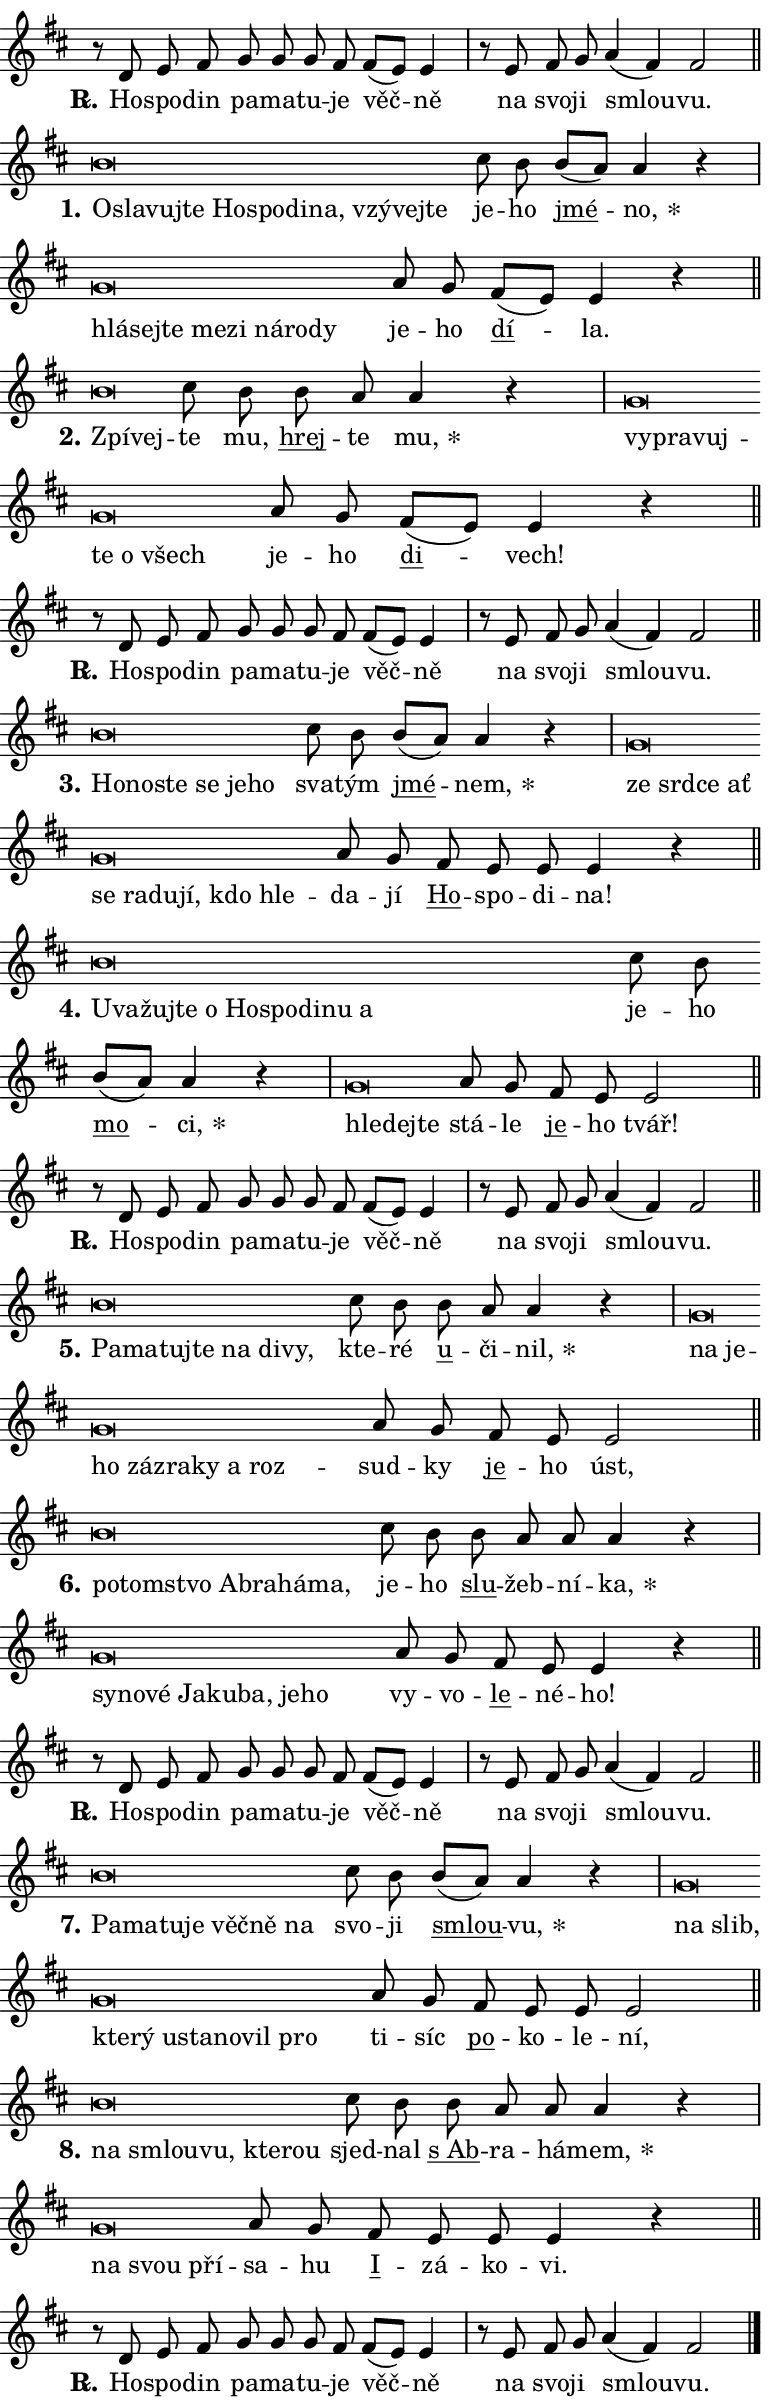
\version "2.24.0"
\header { tagline = "" }
\paper {
  indent = 0\cm
  top-margin = 0\cm
  right-margin = 0.13\cm % to fit lyric hyphens
  bottom-margin = 0\cm
  left-margin = 0\cm
  paper-width = 13\cm
  page-breaking = #ly:one-page-breaking
  system-system-spacing.basic-distance = #11
  score-system-spacing.basic-distance = #11
  ragged-last = ##f
}


%% Author: Thomas Morley
%% https://lists.gnu.org/archive/html/lilypond-user/2020-05/msg00002.html
#(define (line-position grob)
"Returns position of @var[grob} in current system:
   @code{'start}, if at first time-step
   @code{'end}, if at last time-step
   @code{'middle} otherwise
"
  (let* ((col (ly:item-get-column grob))
         (ln (ly:grob-object col 'left-neighbor))
         (rn (ly:grob-object col 'right-neighbor))
         (col-to-check-left (if (ly:grob? ln) ln col))
         (col-to-check-right (if (ly:grob? rn) rn col))
         (break-dir-left
           (and
             (ly:grob-property col-to-check-left 'non-musical #f)
             (ly:item-break-dir col-to-check-left)))
         (break-dir-right
           (and
             (ly:grob-property col-to-check-right 'non-musical #f)
             (ly:item-break-dir col-to-check-right))))
        (cond ((eqv? 1 break-dir-left) 'start)
              ((eqv? -1 break-dir-right) 'end)
              (else 'middle))))

#(define (tranparent-at-line-position vctor)
  (lambda (grob)
  "Relying on @code{line-position} select the relevant enry from @var{vctor}.
Used to determine transparency,"
    (case (line-position grob)
      ((end) (not (vector-ref vctor 0)))
      ((middle) (not (vector-ref vctor 1)))
      ((start) (not (vector-ref vctor 2))))))

noteHeadBreakVisibility =
#(define-music-function (break-visibility)(vector?)
"Makes @code{NoteHead}s transparent relying on @var{break-visibility}"
#{
  \override NoteHead.transparent =
    #(tranparent-at-line-position break-visibility)
#})

#(define delete-ledgers-for-transparent-note-heads
  (lambda (grob)
    "Reads whether a @code{NoteHead} is transparent.
If so this @code{NoteHead} is removed from @code{'note-heads} from
@var{grob}, which is supposed to be @code{LedgerLineSpanner}.
As a result ledgers are not printed for this @code{NoteHead}"
    (let* ((nhds-array (ly:grob-object grob 'note-heads))
           (nhds-list
             (if (ly:grob-array? nhds-array)
                 (ly:grob-array->list nhds-array)
                 '()))
           ;; Relies on the transparent-property being done before
           ;; Staff.LedgerLineSpanner.after-line-breaking is executed.
           ;; This is fragile ...
           (to-keep
             (remove
               (lambda (nhd)
                 (ly:grob-property nhd 'transparent #f))
               nhds-list)))
      ;; TODO find a better method to iterate over grob-arrays, similiar
      ;; to filter/remove etc for lists
      ;; For now rebuilt from scratch
      (set! (ly:grob-object grob 'note-heads)  '())
      (for-each
        (lambda (nhd)
          (ly:pointer-group-interface::add-grob grob 'note-heads nhd))
        to-keep))))

squashNotes = {
  \override NoteHead.X-extent = #'(-0.2 . 0.2)
  \override NoteHead.Y-extent = #'(-0.75 . 0)
  \override NoteHead.stencil =
    #(lambda (grob)
       (let ((pos (ly:grob-property grob 'staff-position)))
         (begin
           (if (< pos -7) (display "ERROR: Lower brevis then expected\n") (display ""))
           (if (<= pos -6) ly:text-interface::print ly:note-head::print))))
}
unSquashNotes = {
  \revert NoteHead.X-extent
  \revert NoteHead.Y-extent
  \revert NoteHead.stencil
}

hideNotes = \noteHeadBreakVisibility #begin-of-line-visible
unHideNotes = \noteHeadBreakVisibility #all-visible

% work-around for resetting accidentals
% https://lilypond.org/doc/v2.23/Documentation/notation/displaying-rhythms#unmetered-music
cadenzaMeasure = {
  \cadenzaOff
  \partial 1024 s1024
  \cadenzaOn
}

#(define-markup-command (accent layout props text) (markup?)
  "Underline accented syllable"
  (interpret-markup layout props
    #{\markup \override #'(offset . 4.3) \underline { #text }#}))

responsum = \markup \concat {
  "R" \hspace #-1.05 \path #0.1 #'((moveto 0 0.07) (lineto 0.9 0.8)) \hspace #0.05 "."
}

spaceSize = #0.6828661417322834 % exact space size for TeX Gyre Schola

\layout {
  \context {
    \Staff
    \remove "Time_signature_engraver"
    \override LedgerLineSpanner.after-line-breaking = #delete-ledgers-for-transparent-note-heads
  }
  \context {
    \Lyrics {
      \override LyricSpace.minimum-distance = \spaceSize
      \override LyricText.font-name = #"TeX Gyre Schola"
      \override LyricText.font-size = 1
      \override StanzaNumber.font-name = #"TeX Gyre Schola Bold"
      \override StanzaNumber.font-size = 1
    }
  }
  \context {
    \Score 
    \override NoteHead.text =
      #(lambda (grob) 
        (let ((pos (ly:grob-property grob 'staff-position)))
          #{\markup {
            \combine
              \halign #-0.55 \raise #(if (= pos -6) 0 0.5) \override #'(thickness . 2) \draw-line #'(3.2 . 0)
              \musicglyph "noteheads.sM1"
          }#}))
  }
}

% magnetic-lyrics.ily
%
%   written by
%     Jean Abou Samra <jean@abou-samra.fr>
%     Werner Lemberg <wl@gnu.org>
%
%   adapted by
%     Jiri Hon <jiri.hon@gmail.com>
%
% Version 2022-Apr-15

% https://www.mail-archive.com/lilypond-user@gnu.org/msg149350.html

#(define (Left_hyphen_pointer_engraver context)
   "Collect syllable-hyphen-syllable occurrences in lyrics and store
them in properties.  This engraver only looks to the left.  For
example, if the lyrics input is @code{foo -- bar}, it does the
following.

@itemize @bullet
@item
Set the @code{text} property of the @code{LyricHyphen} grob between
@q{foo} and @q{bar} to @code{foo}.

@item
Set the @code{left-hyphen} property of the @code{LyricText} grob with
text @q{foo} to the @code{LyricHyphen} grob between @q{foo} and
@q{bar}.
@end itemize

Use this auxiliary engraver in combination with the
@code{lyric-@/text::@/apply-@/magnetic-@/offset!} hook."
   (let ((hyphen #f)
         (text #f))
     (make-engraver
      (acknowledgers
       ((lyric-syllable-interface engraver grob source-engraver)
        (set! text grob)))
      (end-acknowledgers
       ((lyric-hyphen-interface engraver grob source-engraver)
        ;(when (not (grob::has-interface grob 'lyric-space-interface))
          (set! hyphen grob)));)
      ((stop-translation-timestep engraver)
       (when (and text hyphen)
         (ly:grob-set-object! text 'left-hyphen hyphen))
       (set! text #f)
       (set! hyphen #f)))))

#(define (lyric-text::apply-magnetic-offset! grob)
   "If the space between two syllables is less than the value in
property @code{LyricText@/.details@/.squash-threshold}, move the right
syllable to the left so that it gets concatenated with the left
syllable.

Use this function as a hook for
@code{LyricText@/.after-@/line-@/breaking} if the
@code{Left_@/hyphen_@/pointer_@/engraver} is active."
   (let ((hyphen (ly:grob-object grob 'left-hyphen #f)))
     (when hyphen
       (let ((left-text (ly:spanner-bound hyphen LEFT)))
         (when (grob::has-interface left-text 'lyric-syllable-interface)
           (let* ((common (ly:grob-common-refpoint grob left-text X))
                  (this-x-ext (ly:grob-extent grob common X))
                  (left-x-ext
                   (begin
                     ;; Trigger magnetism for left-text.
                     (ly:grob-property left-text 'after-line-breaking)
                     (ly:grob-extent left-text common X)))
                  ;; `delta` is the gap width between two syllables.
                  (delta (- (interval-start this-x-ext)
                            (interval-end left-x-ext)))
                  (details (ly:grob-property grob 'details))
                  (threshold (assoc-get 'squash-threshold details 0.2)))
             (when (< delta threshold)
               (let* (;; We have to manipulate the input text so that
                      ;; ligatures crossing syllable boundaries are not
                      ;; disabled.  For languages based on the Latin
                      ;; script this is essentially a beautification.
                      ;; However, for non-Western scripts it can be a
                      ;; necessity.
                      (lt (ly:grob-property left-text 'text))
                      (rt (ly:grob-property grob 'text))
                      (is-space (grob::has-interface hyphen 'lyric-space-interface))
                      (space (if is-space " " ""))
                      (extra-delta (if is-space spaceSize 0))
                      ;; Append new syllable.
                      (ltrt-space (if (and (string? lt) (string? rt))
                                (string-append lt space rt)
                                (make-concat-markup (list lt space rt))))
                      ;; Right-align `ltrt` to the right side.
                      (ltrt-space-markup (grob-interpret-markup
                               grob
                               (make-translate-markup
                                (cons (interval-length this-x-ext) 0)
                                (make-right-align-markup ltrt-space)))))
                 (begin
                   ;; Don't print `left-text`.
                   (ly:grob-set-property! left-text 'stencil #f)
                   ;; Set text and stencil (which holds all collected
                   ;; syllables so far) and shift it to the left.
                   (ly:grob-set-property! grob 'text ltrt-space)
                   (ly:grob-set-property! grob 'stencil ltrt-space-markup)
                   (ly:grob-translate-axis! grob (- (- delta extra-delta)) X))))))))))


#(define (lyric-hyphen::displace-bounds-first grob)
   ;; Make very sure this callback isn't triggered too early.
   (let ((left (ly:spanner-bound grob LEFT))
         (right (ly:spanner-bound grob RIGHT)))
     (ly:grob-property left 'after-line-breaking)
     (ly:grob-property right 'after-line-breaking)
     (ly:lyric-hyphen::print grob)))

squashThreshold = #0.4

\layout {
  \context {
    \Lyrics
    \consists #Left_hyphen_pointer_engraver
    \override LyricText.after-line-breaking =
      #lyric-text::apply-magnetic-offset!
    \override LyricHyphen.stencil = #lyric-hyphen::displace-bounds-first
    \override LyricText.details.squash-threshold = \squashThreshold
    \override LyricHyphen.minimum-distance = 0
    \override LyricHyphen.minimum-length = \squashThreshold
  }
}

squashText = \override LyricText.details.squash-threshold = 9999
unSquashText = \override LyricText.details.squash-threshold = \squashThreshold

leftText = \override LyricText.self-alignment-X = #LEFT
unLeftText = \revert LyricText.self-alignment-X

starOffset = #(lambda (grob) 
                (let ((x_offset (ly:self-alignment-interface::aligned-on-x-parent grob)))
                  (if (= x_offset 0) 0 (+ x_offset 1.2))))

star = #(define-music-function (syllable)(string?)
"Append star separator at the end of a syllable"
#{
  \once \override LyricText.X-offset = #starOffset
  \lyricmode { \markup {
    #syllable
    \override #'((font-name . "TeX Gyre Schola Bold")) \hspace #0.2 \lower #0.65 \larger "*"
  } }
#})

starAccent = #(define-music-function (syllable)(string?)
"Append star separator at the end of a syllable and make accent"
#{
  \once \override LyricText.X-offset = #starOffset
  \lyricmode { \markup {
    \accent #syllable
    \override #'((font-name . "TeX Gyre Schola Bold")) \hspace #0.2 \lower #0.65 \larger "*"
  } }
#})

breath = #(define-music-function (syllable)(string?)
"Append breathing indicator at the end of a syllable"
#{
  \lyricmode { \markup { #syllable "+" } }
#})

optionalBreath = #(define-music-function (syllable)(string?)
"Append optional breathing indicator at the end of a syllable"
#{
  \lyricmode { \markup { #syllable "(+)" } }
#})


\score {
    <<
        \new Voice = "melody" { \cadenzaOn \key d \major \relative { r8 d' e fis g g g fis \bar "" fis[( e)] e4 \cadenzaMeasure \bar "|" r8 e fis g \bar "" a4( fis) fis2 \cadenzaMeasure \bar "||" \break } }
        \new Lyrics \lyricsto "melody" { \lyricmode { \set stanza = \responsum
Ho -- spo -- din pa -- ma -- tu -- je věč -- ně na svo -- ji smlou -- vu. } }
    >>
    \layout {}
}

\score {
    <<
        \new Voice = "melody" { \cadenzaOn \key d \major \relative { \squashNotes b'\breve*1/16 \hideNotes \breve*1/16 \bar "" \breve*1/16 \bar "" \breve*1/16 \bar "" \breve*1/16 \bar "" \breve*1/16 \bar "" \breve*1/16 \bar "" \breve*1/16 \bar "" \breve*1/16 \bar "" \breve*1/16 \breve*1/16 \bar "" \unHideNotes \unSquashNotes cis8 b \bar "" b[( a)] a4 r \cadenzaMeasure \bar "|" \squashNotes g\breve*1/16 \hideNotes \breve*1/16 \bar "" \breve*1/16 \bar "" \breve*1/16 \bar "" \breve*1/16 \bar "" \breve*1/16 \bar "" \breve*1/16 \breve*1/16 \bar "" \unHideNotes \unSquashNotes a8 g \bar "" fis[( e)] e4 r \cadenzaMeasure \bar "||" \break } }
        \new Lyrics \lyricsto "melody" { \lyricmode { \set stanza = "1."
\leftText O -- \squashText sla -- vuj -- te Ho -- spo -- di -- na, vzý -- vej -- te \unLeftText \unSquashText je -- ho \markup \accent jmé -- \star no, \leftText hlá -- \squashText sej -- te me -- zi ná -- ro -- dy \unLeftText \unSquashText je -- ho \markup \accent dí -- la. } }
    >>
    \layout {}
}

\score {
    <<
        \new Voice = "melody" { \cadenzaOn \key d \major \relative { \squashNotes b'\breve*1/16 \hideNotes \breve*1/16 \bar "" \unHideNotes \unSquashNotes cis8 b \bar "" b a a4 r \cadenzaMeasure \bar "|" \squashNotes g\breve*1/16 \hideNotes \breve*1/16 \bar "" \breve*1/16 \bar "" \breve*1/16 \bar "" \breve*1/16 \breve*1/16 \bar "" \unHideNotes \unSquashNotes a8 g \bar "" fis[( e)] e4 r \cadenzaMeasure \bar "||" \break } }
        \new Lyrics \lyricsto "melody" { \lyricmode { \set stanza = "2."
\leftText Zpí -- \squashText vej -- \unLeftText \unSquashText te mu, \markup \accent hrej -- te \star mu, \leftText vy -- \squashText pra -- vuj -- te o všech \unLeftText \unSquashText je -- ho \markup \accent di -- vech! } }
    >>
    \layout {}
}

\score {
    <<
        \new Voice = "melody" { \cadenzaOn \key d \major \relative { r8 d' e fis g g g fis \bar "" fis[( e)] e4 \cadenzaMeasure \bar "|" r8 e fis g \bar "" a4( fis) fis2 \cadenzaMeasure \bar "||" \break } }
        \new Lyrics \lyricsto "melody" { \lyricmode { \set stanza = \responsum
Ho -- spo -- din pa -- ma -- tu -- je věč -- ně na svo -- ji smlou -- vu. } }
    >>
    \layout {}
}

\score {
    <<
        \new Voice = "melody" { \cadenzaOn \key d \major \relative { \squashNotes b'\breve*1/16 \hideNotes \breve*1/16 \bar "" \breve*1/16 \bar "" \breve*1/16 \bar "" \breve*1/16 \breve*1/16 \bar "" \unHideNotes \unSquashNotes cis8 b \bar "" b[( a)] a4 r \cadenzaMeasure \bar "|" \squashNotes g\breve*1/16 \hideNotes \breve*1/16 \bar "" \breve*1/16 \bar "" \breve*1/16 \bar "" \breve*1/16 \bar "" \breve*1/16 \bar "" \breve*1/16 \bar "" \breve*1/16 \bar "" \breve*1/16 \breve*1/16 \bar "" \unHideNotes \unSquashNotes a8 g \bar "" fis e e e4 r \cadenzaMeasure \bar "||" \break } }
        \new Lyrics \lyricsto "melody" { \lyricmode { \set stanza = "3."
\leftText Ho -- \squashText no -- ste se je -- ho \unLeftText \unSquashText sva -- tým \markup \accent jmé -- \star nem, \leftText ze \squashText srd -- ce ať se ra -- du -- jí, kdo hle -- \unLeftText \unSquashText da -- jí \markup \accent Ho -- spo -- di -- na! } }
    >>
    \layout {}
}

\score {
    <<
        \new Voice = "melody" { \cadenzaOn \key d \major \relative { \squashNotes b'\breve*1/16 \hideNotes \breve*1/16 \bar "" \breve*1/16 \bar "" \breve*1/16 \bar "" \breve*1/16 \bar "" \breve*1/16 \bar "" \breve*1/16 \bar "" \breve*1/16 \bar "" \breve*1/16 \breve*1/16 \bar "" \unHideNotes \unSquashNotes cis8 b \bar "" b[( a)] a4 r \cadenzaMeasure \bar "|" \squashNotes g\breve*1/16 \hideNotes \breve*1/16 \breve*1/16 \bar "" \unHideNotes \unSquashNotes a8 g \bar "" fis e e2 \cadenzaMeasure \bar "||" \break } }
        \new Lyrics \lyricsto "melody" { \lyricmode { \set stanza = "4."
\leftText U -- \squashText va -- žuj -- te o Ho -- spo -- di -- nu a \unLeftText \unSquashText je -- ho \markup \accent mo -- \star ci, \leftText hle -- \squashText dej -- te \unLeftText \unSquashText stá -- le \markup \accent je -- ho tvář! } }
    >>
    \layout {}
}

\score {
    <<
        \new Voice = "melody" { \cadenzaOn \key d \major \relative { r8 d' e fis g g g fis \bar "" fis[( e)] e4 \cadenzaMeasure \bar "|" r8 e fis g \bar "" a4( fis) fis2 \cadenzaMeasure \bar "||" \break } }
        \new Lyrics \lyricsto "melody" { \lyricmode { \set stanza = \responsum
Ho -- spo -- din pa -- ma -- tu -- je věč -- ně na svo -- ji smlou -- vu. } }
    >>
    \layout {}
}

\score {
    <<
        \new Voice = "melody" { \cadenzaOn \key d \major \relative { \squashNotes b'\breve*1/16 \hideNotes \breve*1/16 \bar "" \breve*1/16 \bar "" \breve*1/16 \bar "" \breve*1/16 \bar "" \breve*1/16 \breve*1/16 \bar "" \unHideNotes \unSquashNotes cis8 b \bar "" b a a4 r \cadenzaMeasure \bar "|" \squashNotes g\breve*1/16 \hideNotes \breve*1/16 \bar "" \breve*1/16 \bar "" \breve*1/16 \bar "" \breve*1/16 \bar "" \breve*1/16 \bar "" \breve*1/16 \breve*1/16 \bar "" \unHideNotes \unSquashNotes a8 g \bar "" fis e e2 \cadenzaMeasure \bar "||" \break } }
        \new Lyrics \lyricsto "melody" { \lyricmode { \set stanza = "5."
\leftText Pa -- \squashText ma -- tuj -- te na di -- vy, \unLeftText \unSquashText kte -- ré \markup \accent u -- či -- \star nil, \leftText na \squashText je -- ho zá -- zra -- ky a roz -- \unLeftText \unSquashText sud -- ky \markup \accent je -- ho úst, } }
    >>
    \layout {}
}

\score {
    <<
        \new Voice = "melody" { \cadenzaOn \key d \major \relative { \squashNotes b'\breve*1/16 \hideNotes \breve*1/16 \bar "" \breve*1/16 \bar "" \breve*1/16 \bar "" \breve*1/16 \bar "" \breve*1/16 \breve*1/16 \bar "" \unHideNotes \unSquashNotes cis8 b \bar "" b a a a4 r \cadenzaMeasure \bar "|" \squashNotes g\breve*1/16 \hideNotes \breve*1/16 \bar "" \breve*1/16 \bar "" \breve*1/16 \bar "" \breve*1/16 \bar "" \breve*1/16 \bar "" \breve*1/16 \breve*1/16 \bar "" \unHideNotes \unSquashNotes a8 g \bar "" fis e e4 r \cadenzaMeasure \bar "||" \break } }
        \new Lyrics \lyricsto "melody" { \lyricmode { \set stanza = "6."
\leftText po -- \squashText tom -- stvo Ab -- ra -- há -- ma, \unLeftText \unSquashText je -- ho \markup \accent slu -- žeb -- ní -- \star ka, \leftText sy -- \squashText no -- vé Ja -- ku -- ba, je -- ho \unLeftText \unSquashText vy -- vo -- \markup \accent le -- né -- ho! } }
    >>
    \layout {}
}

\score {
    <<
        \new Voice = "melody" { \cadenzaOn \key d \major \relative { r8 d' e fis g g g fis \bar "" fis[( e)] e4 \cadenzaMeasure \bar "|" r8 e fis g \bar "" a4( fis) fis2 \cadenzaMeasure \bar "||" \break } }
        \new Lyrics \lyricsto "melody" { \lyricmode { \set stanza = \responsum
Ho -- spo -- din pa -- ma -- tu -- je věč -- ně na svo -- ji smlou -- vu. } }
    >>
    \layout {}
}

\score {
    <<
        \new Voice = "melody" { \cadenzaOn \key d \major \relative { \squashNotes b'\breve*1/16 \hideNotes \breve*1/16 \bar "" \breve*1/16 \bar "" \breve*1/16 \bar "" \breve*1/16 \bar "" \breve*1/16 \breve*1/16 \bar "" \unHideNotes \unSquashNotes cis8 b \bar "" b[( a)] a4 r \cadenzaMeasure \bar "|" \squashNotes g\breve*1/16 \hideNotes \breve*1/16 \bar "" \breve*1/16 \bar "" \breve*1/16 \bar "" \breve*1/16 \bar "" \breve*1/16 \bar "" \breve*1/16 \bar "" \breve*1/16 \breve*1/16 \bar "" \unHideNotes \unSquashNotes a8 g \bar "" fis e e e2 \cadenzaMeasure \bar "||" \break } }
        \new Lyrics \lyricsto "melody" { \lyricmode { \set stanza = "7."
\leftText Pa -- \squashText ma -- tu -- je věč -- ně na \unLeftText \unSquashText svo -- ji \markup \accent smlou -- \star vu, \leftText na \squashText slib, kte -- rý u -- sta -- no -- vil pro \unLeftText \unSquashText ti -- síc \markup \accent po -- ko -- le -- ní, } }
    >>
    \layout {}
}

\score {
    <<
        \new Voice = "melody" { \cadenzaOn \key d \major \relative { \squashNotes b'\breve*1/16 \hideNotes \breve*1/16 \bar "" \breve*1/16 \bar "" \breve*1/16 \breve*1/16 \bar "" \unHideNotes \unSquashNotes cis8 b \bar "" b a a a4 r \cadenzaMeasure \bar "|" \squashNotes g\breve*1/16 \hideNotes \breve*1/16 \breve*1/16 \bar "" \unHideNotes \unSquashNotes a8 g \bar "" fis e e e4 r \cadenzaMeasure \bar "||" \break } }
        \new Lyrics \lyricsto "melody" { \lyricmode { \set stanza = "8."
\leftText na \squashText smlou -- vu, kte -- rou \unLeftText \unSquashText sjed -- nal \markup \accent "s Ab" -- ra -- há -- \star mem, \leftText na \squashText svou pří -- \unLeftText \unSquashText sa -- hu \markup \accent I -- zá -- ko -- vi. } }
    >>
    \layout {}
}

\score {
    <<
        \new Voice = "melody" { \cadenzaOn \key d \major \relative { r8 d' e fis g g g fis \bar "" fis[( e)] e4 \cadenzaMeasure \bar "|" r8 e fis g \bar "" a4( fis) fis2 \cadenzaMeasure \bar "||" \break } \bar "|." }
        \new Lyrics \lyricsto "melody" { \lyricmode { \set stanza = \responsum
Ho -- spo -- din pa -- ma -- tu -- je věč -- ně na svo -- ji smlou -- vu. } }
    >>
    \layout {}
}
